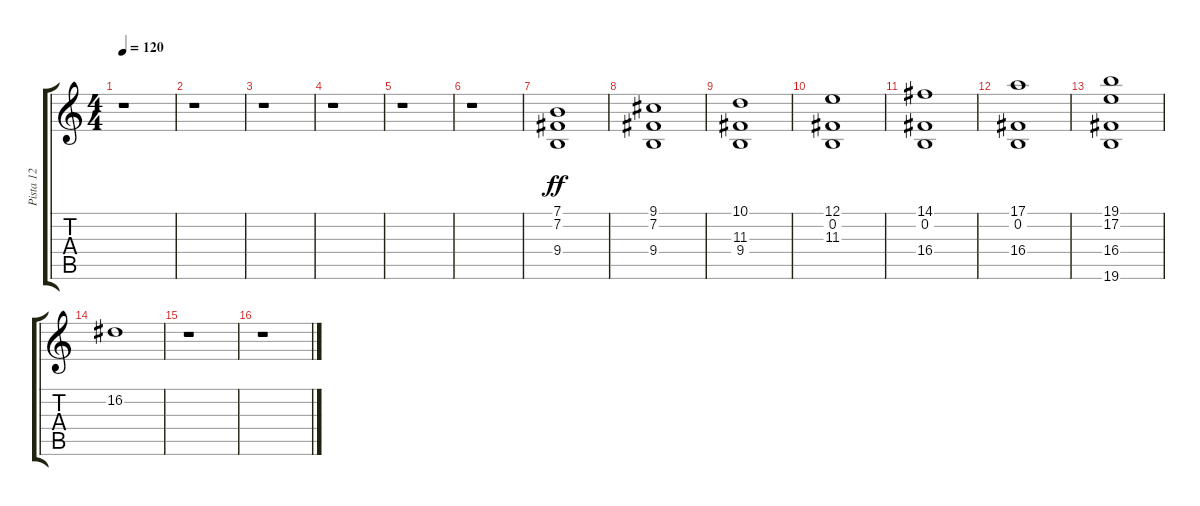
\track ("Pista 12" "Pista 12") {instrument stringensemble1}
\staff {score tabs}
\tuning (E4 B3 G3 D3 A2 E2) {hide}
\ts (4 4)
\tempo 120
\clef g2
\ks c
r.1{dy ff} |
r.1 |
r.1 |
r.1 |
r.1 |
r.1 |
(7.1 7.2 9.4).1 |
(9.1 7.2 9.4).1 |
(10.1 11.3 9.4).1 |
(12.1 0.2 11.3).1 |
(14.1 0.2 16.4).1 |
(17.1 0.2 16.4).1 |
(19.1 17.2 16.4 19.6).1 |
16.2.1 |
r.1 |
r.1
